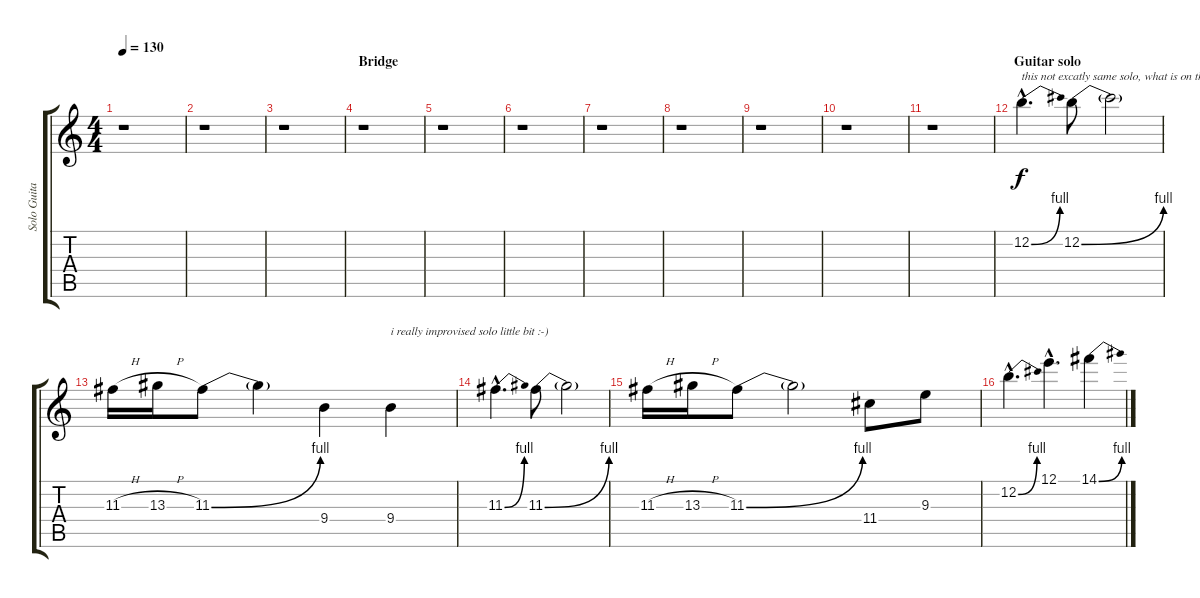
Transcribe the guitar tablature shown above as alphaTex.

\track ("Solo Guitar" "Solo Guita") {instrument distortionguitar}
\staff {score tabs}
\tuning (E4 B3 G3 D3 A2 E2) {hide}
\ts (4 4)
\tempo 130
\clef g2
\ks c
r.1{dy f} |
r.1 |
r.1 |
\section ("" "Bridge")
r.1 |
r.1 |
r.1 |
r.1 |
r.1 |
r.1 |
r.1 |
r.1 |
\section ("" "Guitar solo")
12.2{be (bend 0 0 60 4) hac}.4{d txt "this not excatly same solo, what is on the record,"} 12.2{be (bend 0 0 60 4)}.8 12.2{t}.2 |
11.3{h}.16 13.3{h}.16 11.3{be (bend 0 0 60 4)}.8 11.3{t}.4 9.4.4 9.4.4{txt "i really improvised solo little bit :-)"} |
11.3{be (bend 0 0 60 4) hac}.4{d} 11.3{be (bend 0 0 60 4)}.8 11.3{t}.2 |
11.3{h}.16 13.3{h}.16 11.3{be (bend 0 0 60 4)}.8 11.3{t}.2 11.4.8 9.3.8 |
12.2{be (bend 0 0 60 4) hac}.4{d} 12.1{hac}.4{d} 14.1{be (bend 0 0 60 4)}.4
